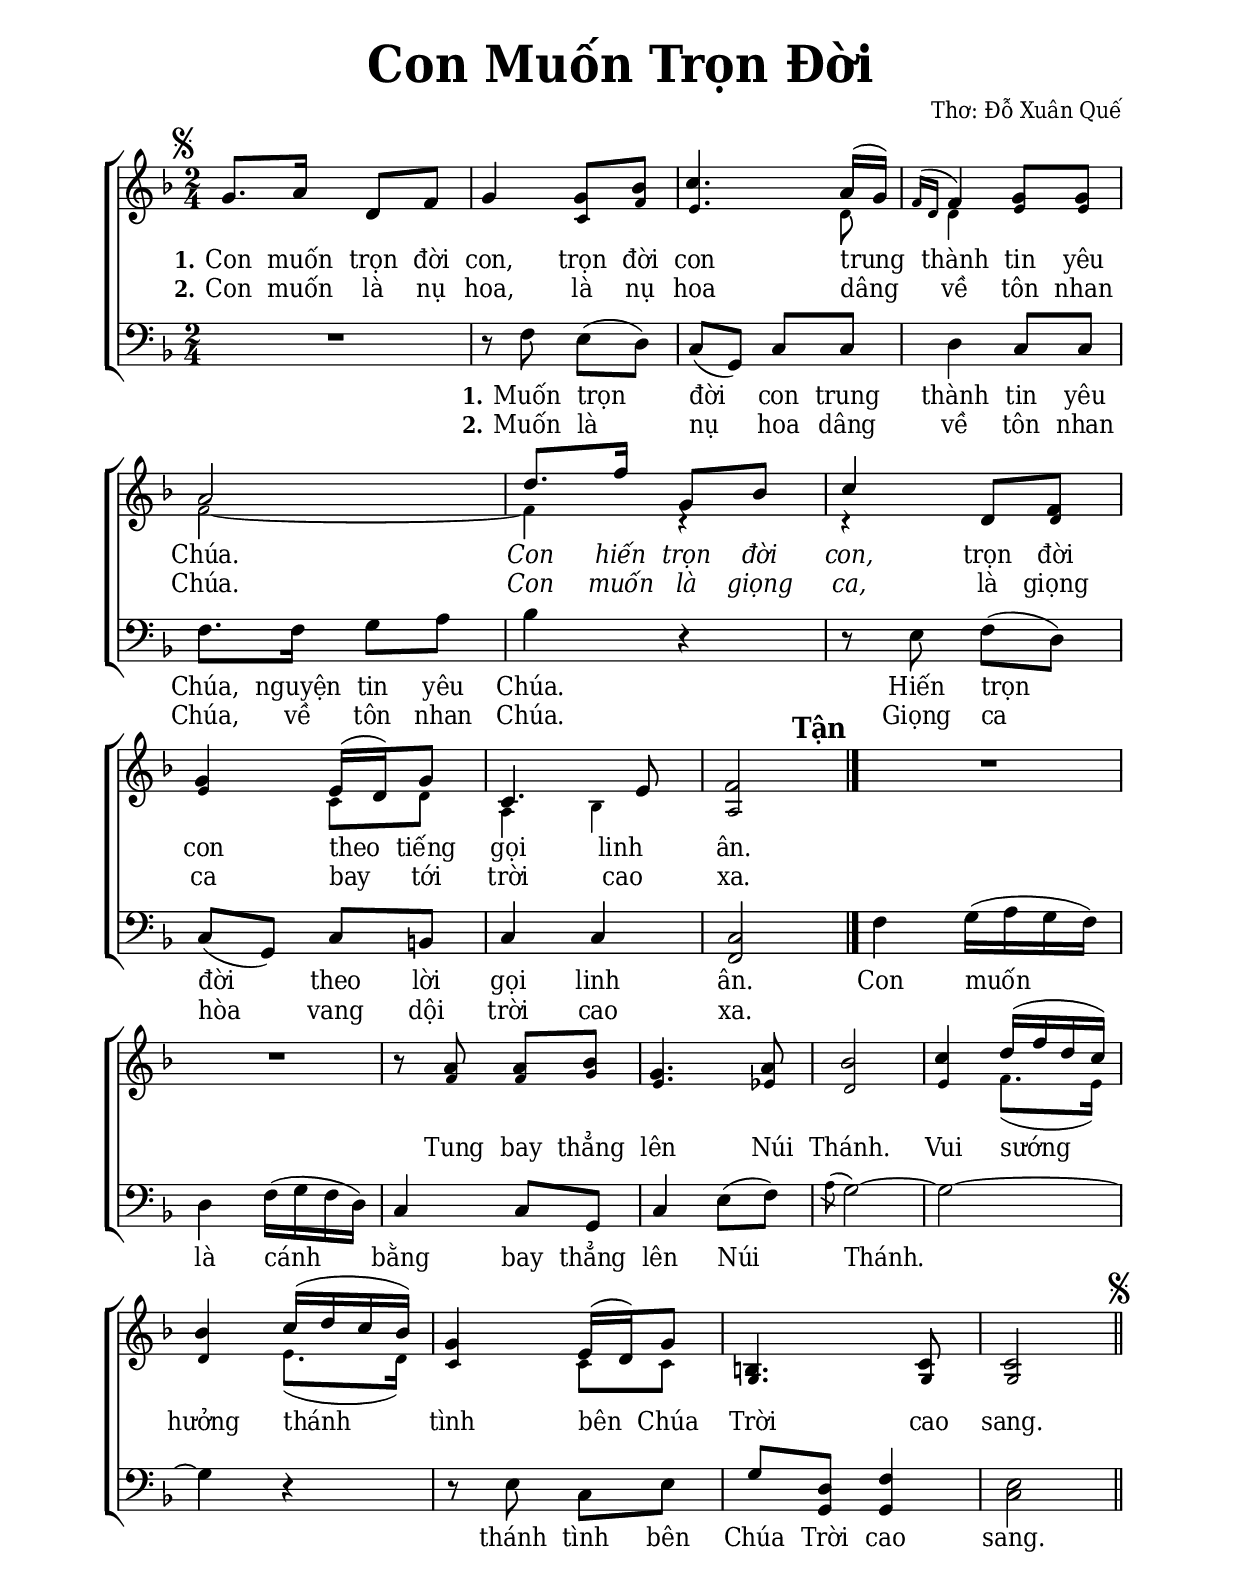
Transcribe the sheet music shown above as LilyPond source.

% Cài đặt chung\
\version "2.22.1"
\include "english.ly"

\header {
  title = \markup { \fontsize #3 "Con Muốn Trọn Đời" }
  composer = "Thơ: Đỗ Xuân Quế"
  %arranger = "Lm. Kim Long"
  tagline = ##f
}

% Nhạc phiên khúc
nhacPhienKhucSopMot = \relative c'' {
  \once \override Score.RehearsalMark.font-size = #0.1
  \mark \markup { \musicglyph #"scripts.segno" }
  g8. a16 d,8 f |
  g4 g8 bf |
  c4. a16 (g) |
  \slashedGrace {f16 (d} f4) g8 g |
  a2 |
  d8. f16 g,8
  \tweak extra-offset #'(0 . 1)
  _\markup { \tiny \rest #"4" }
  bf |
  \once \stemUp c4
  \tweak extra-offset #'(0 . 1)
  _\markup { \tiny \rest #"4" }
  d,8 f |
  g4 e16 (d) g8 |
  c,4. e8 |
  f2
  <>^\markup {
    \halign #2 \fontsize #2 \bold "Tận"
  }
  \bar "|."
  
  R2*2
  r8 a a bf |
  g4. a8 |
  bf2 |
  c4 d16 (f d c) |
  bf4 c16 (d c bf) |
  g4 e16 (d) g8 |
  b,!4. c8 |
  c2
  \once \override Score.RehearsalMark.font-size = #0.1
  \mark \markup { \musicglyph #"scripts.segno" }
  \bar "||"
}

nhacPhienKhucAltoMot = \relative c' {
  \skip 2
  \skip 4 c8 f |
  e4. d8 |
  d4 e8 e |
  f2 ~ |
  f4 r |
  r d8 d |
  e4 c8 [d] |
  a4 bf |
  a2
  
  R2*2
  r8 f' f g |
  e4. ef8 |
  d2 |
  e4 f8. (e16) |
  d4 e8. (d16) |
  c4 c8 [c] |
  g4. g8 |
  g2
}

nhacPhienKhucBasMot = \relative c {
  R2
  r8 f e (d) |
  c (g) c c |
  d4 c8 c |
  f8. f16 g8 a |
  bf4 r |
  r8 e, f (d) |
  c (g) c b! |
  c4 c |
  <c f,>2
  
  f4 g16 (a g f) |
  d4 f16 (g f d) |
  c4 c8 g |
  c4 e8 (f) |
  \slashedGrace { \once \stemDown a8 ^(} g2) ~ |
  g2 ~ |
  g4 r |
  r8 e c e |
  g <d g,> <f g,>4 |
  <e c>2
}

% Lời phiên khúc
loiPhienKhucSopMot = \lyrics {
  \set stanza = "1."
  Con muốn trọn đời con,
  trọn đời con trung thành tin yêu Chúa.
  \override Lyrics.LyricText.font-shape = #'italic
  Con hiến trọn đời con,
  \revert Lyrics.LyricText.font-shape
  trọn đời con theo tiếng gọi
  \once \override LyricText.self-alignment-X = #RIGHT "linh  " ân.
  Tung bay thẳng lên Núi Thánh.
  Vui sướng hưởng thánh tình
  bên Chúa Trời cao sang.
}

loiPhienKhucSopHai = \lyrics {
  \set stanza = "2."
  Con muốn là nụ hoa,
  là nụ hoa dâng về tôn nhan Chúa.
  \override Lyrics.LyricText.font-shape = #'italic
  Con muốn là giọng ca,
  \revert Lyrics.LyricText.font-shape
  là giọng ca bay tới trời
  \once \override LyricText.self-alignment-X = #RIGHT "cao  " xa.
}

loiPhienKhucBasMot = \lyrics {
  \set stanza = "1."
  Muốn trọn đời con trung thành tin yêu Chúa,
  nguyện tin yêu Chúa.
  Hiến trọn đời theo lời gọi linh ân.
  Con muốn là cánh bằng
  bay thẳng lên Núi Thánh.
  thánh tình bên Chúa Trời cao sang.
}

loiPhienKhucBasHai = \lyrics {
  \set stanza = "2."
  Muốn là nụ hoa dâng về tôn nhan Chúa,
  về tôn nhan Chúa.
  Giọng ca hòa vang dội trời cao xa.
}

% Dàn trang
\paper {
  #(set-paper-size "a4")
  top-margin = 15\mm
  bottom-margin = 20\mm
  left-margin = 20\mm
  right-margin = 20\mm
  indent = #0
  #(define fonts
	 (make-pango-font-tree "Deja Vu Serif Condensed"
	 		       "Deja Vu Serif Condensed"
			       "Deja Vu Serif Condensed"
			       (/ 20 20)))
  print-page-number = ##f
  page-count = 1
}

TongNhip = {
  \key f \major \time 2/4
  \set Timing.beamExceptions = #'()
  \set Timing.baseMoment = #(ly:make-moment 1/4)
}

% Đổi kích thước nốt cho bè phụ
notBePhu =
#(define-music-function (font-size music) (number? ly:music?)
   (for-some-music
     (lambda (m)
       (if (music-is-of-type? m 'rhythmic-event)
           (begin
             (set! (ly:music-property m 'tweaks)
                   (cons `(font-size . ,font-size)
                         (ly:music-property m 'tweaks)))
             #t)
           #f))
     music)
   music)

\score {
  \new ChoirStaff <<
    \new Staff \with {
        \consists "Merge_rests_engraver"
        printPartCombineTexts = ##f
      }
      <<
      \new Voice \TongNhip \partCombine
            \nhacPhienKhucSopMot
            \notBePhu -2 { \nhacPhienKhucAltoMot }
      \new NullVoice = nhacThamChieuSopMot \nhacPhienKhucSopMot
      \new Lyrics \lyricsto nhacThamChieuSopMot \loiPhienKhucSopMot
      \new Lyrics \lyricsto nhacThamChieuSopMot \loiPhienKhucSopHai
    >>
    \new Staff <<
        \new Voice = "beBas" {
          \clef bass \TongNhip \nhacPhienKhucBasMot
        }
        \new Lyrics \lyricsto beBas \loiPhienKhucBasMot
        \new Lyrics \lyricsto beBas \loiPhienKhucBasHai
      >>
  >>
  \layout {
    %\override Lyrics.LyricText.font-size = #+2
    \override Lyrics.LyricSpace.minimum-distance = #1.5
    \override Score.BarNumber.break-visibility = ##(#f #f #f)
  }
}
